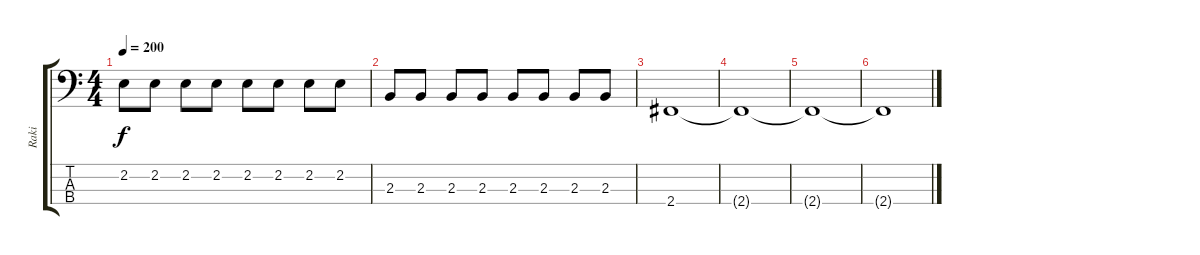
\track ("Raki" "Raki") {instrument electricbassfinger}
\staff {score tabs}
\tuning (G2 D2 A1 E1) {hide}
\ts (4 4)
\tempo 200
\clef f4
\ks c
2.2.8{dy f} 2.2.8 2.2.8 2.2.8 2.2.8 2.2.8 2.2.8 2.2.8 |
2.3.8 2.3.8 2.3.8 2.3.8 2.3.8 2.3.8 2.3.8 2.3.8 |
2.4.1{volume 0} |
2.4{t}.1 |
2.4{t}.1 |
2.4{t}.1
